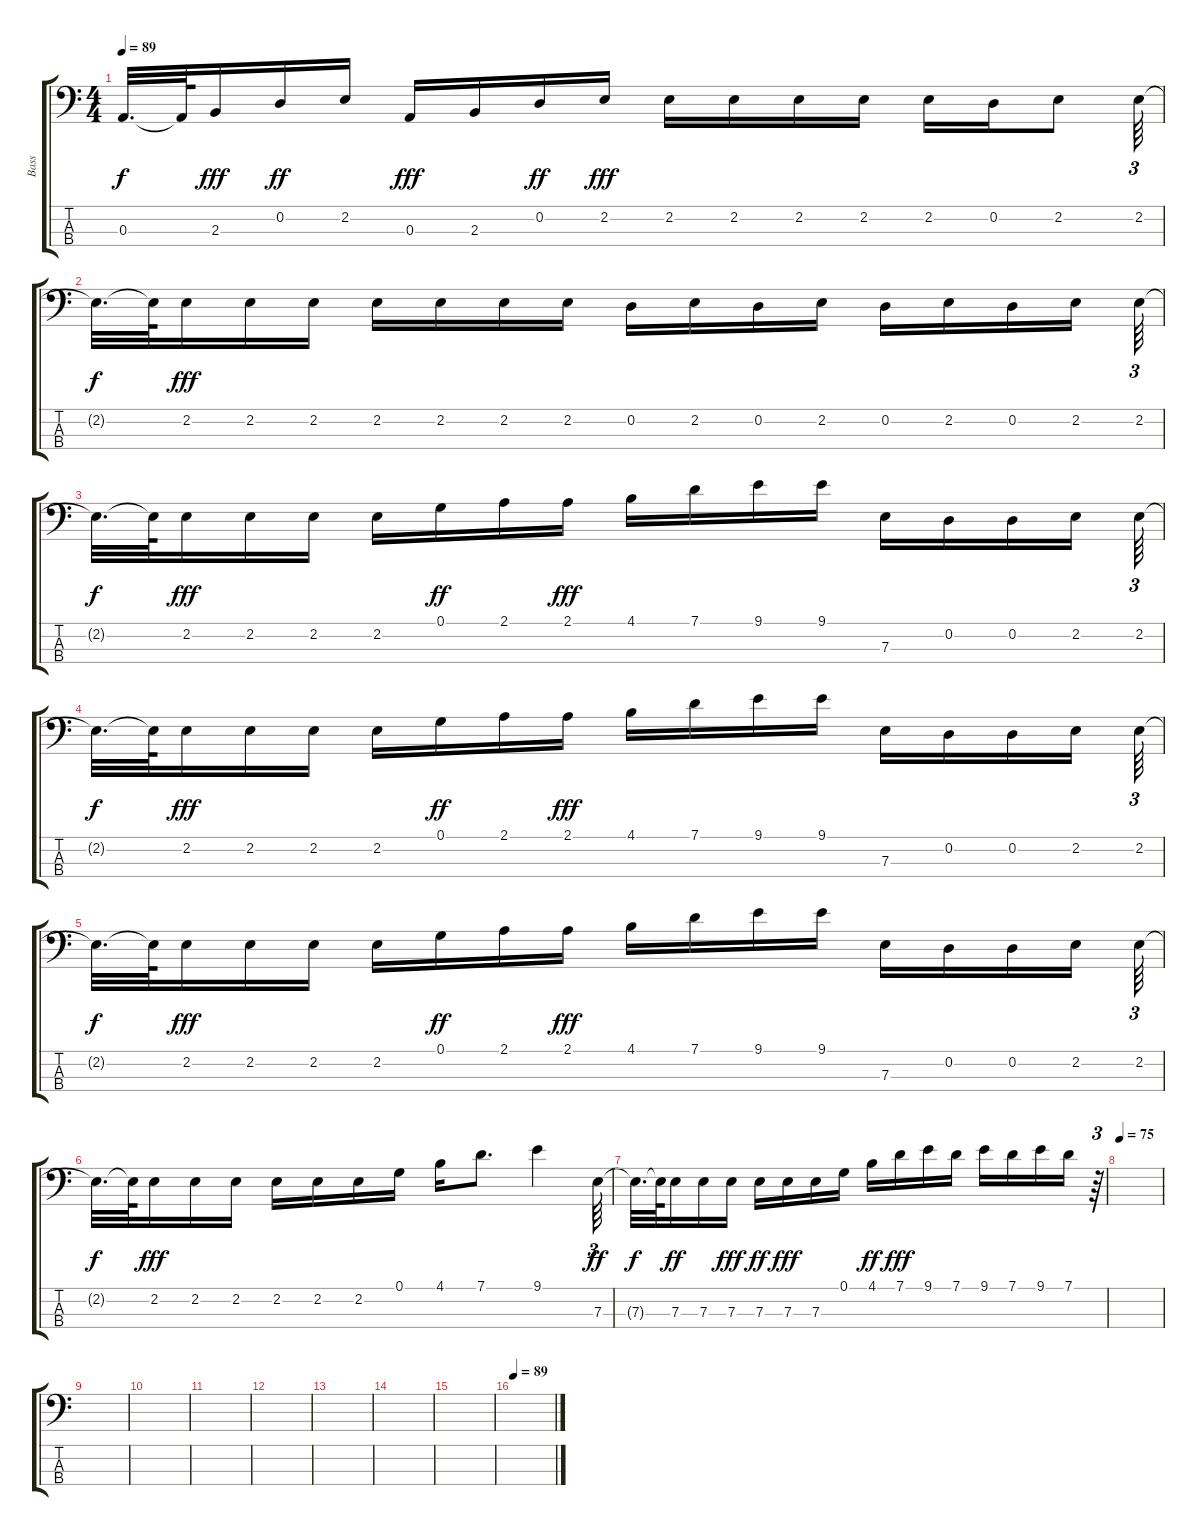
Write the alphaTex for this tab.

\track ("Bass" "Bass") {instrument electricbassfinger}
\staff {score tabs}
\tuning (G2 D2 A1 E1) {hide}
\ts (4 4)
\tempo 89
\clef f4
\ks c
0.3{t}.32{d dy f} 0.3{t}.64 2.3.16{dy fff} 0.2.16{dy ff volume 9} 2.2.16{volume 9} 0.3.16{dy fff} 2.3.16{volume 9} 0.2.16{dy ff volume 9} 2.2.16{dy fff} 2.2.16{volume 9} 2.2.16{volume 8} 2.2.16 2.2.16{volume 8} 2.2.16{volume 8} 0.2.16 2.2.8{volume 8} 2.2.64{tu (3 2) volume 8} |
2.2{t}.32{d dy f} 2.2{t}.64 2.2.16{dy fff volume 8} 2.2.16{volume 8} 2.2.16 2.2.16{volume 8} 2.2.16 2.2.16{volume 8} 2.2.16{volume 7} 0.2.16 2.2.16{volume 7} 0.2.16{volume 7} 2.2.16 0.2.16{volume 7} 2.2.16{volume 7} 0.2.16 2.2.16{volume 7} 2.2.64{tu (3 2) volume 7} |
2.2{t}.32{d dy f} 2.2{t}.64 2.2.16{dy fff} 2.2.16{volume 6} 2.2.16{volume 6} 2.2.16 0.1.16{dy ff volume 6} 2.1.16{volume 6} 2.1.16{dy fff} 4.1.16{volume 6} 7.1.16{volume 6} 9.1.16 9.1.16{volume 6} 7.3.16{volume 6} 0.2.16 0.2.16{volume 6} 2.2.16{volume 5} 2.2.64{tu (3 2)} |
2.2{t}.32{d dy f} 2.2{t}.64 2.2.16{dy fff volume 5} 2.2.16{volume 5} 2.2.16 2.2.16{volume 5} 0.1.16{dy ff volume 5} 2.1.16 2.1.16{dy fff volume 5} 4.1.16{volume 5} 7.1.16 9.1.16{volume 4} 9.1.16{volume 4} 7.3.16 0.2.16{volume 4} 0.2.16{volume 4} 2.2.16 2.2.64{tu (3 2) volume 4} |
2.2{t}.32{d dy f} 2.2{t}.64 2.2.16{dy fff volume 4} 2.2.16 2.2.16{volume 4} 2.2.16{volume 4} 0.1.16{dy ff} 2.1.16{volume 4} 2.1.16{dy fff} 4.1.16{volume 3} 7.1.16{volume 3} 9.1.16 9.1.16{volume 3} 7.3.16{volume 3} 0.2.16 0.2.16{volume 3} 2.2.16{volume 3} 2.2.64{tu (3 2)} |
2.2{t}.32{d dy f} 2.2{t}.64 2.2.16{dy fff volume 3} 2.2.16{volume 2} 2.2.16 2.2.16{volume 2} 2.2.16{volume 2} 2.2.16 0.1.16{volume 2} 4.1.16{volume 2} 7.1.8{d} 9.1.4{volume 2} 7.3.64{tu (3 2) dy ff volume 1} |
7.3{t}.32{d dy f} 7.3{t}.64 7.3.16{dy ff volume 1} 7.3.16 7.3.16{dy fff volume 1} 7.3.16{dy ff volume 1} 7.3.16{dy fff} 7.3.16{volume 1} 0.1.16{volume 1} 4.1.16{dy ff} 7.1.16{dy fff volume 1} 9.1.16{volume 0} 7.1.16 9.1.16{volume 0} 7.1.16{volume 0} 9.1.16 7.1.16{volume 0} r.64{tu (3 2)} |
\tempo 75
|
|
|
|
|
|
|
|
\tempo 89
